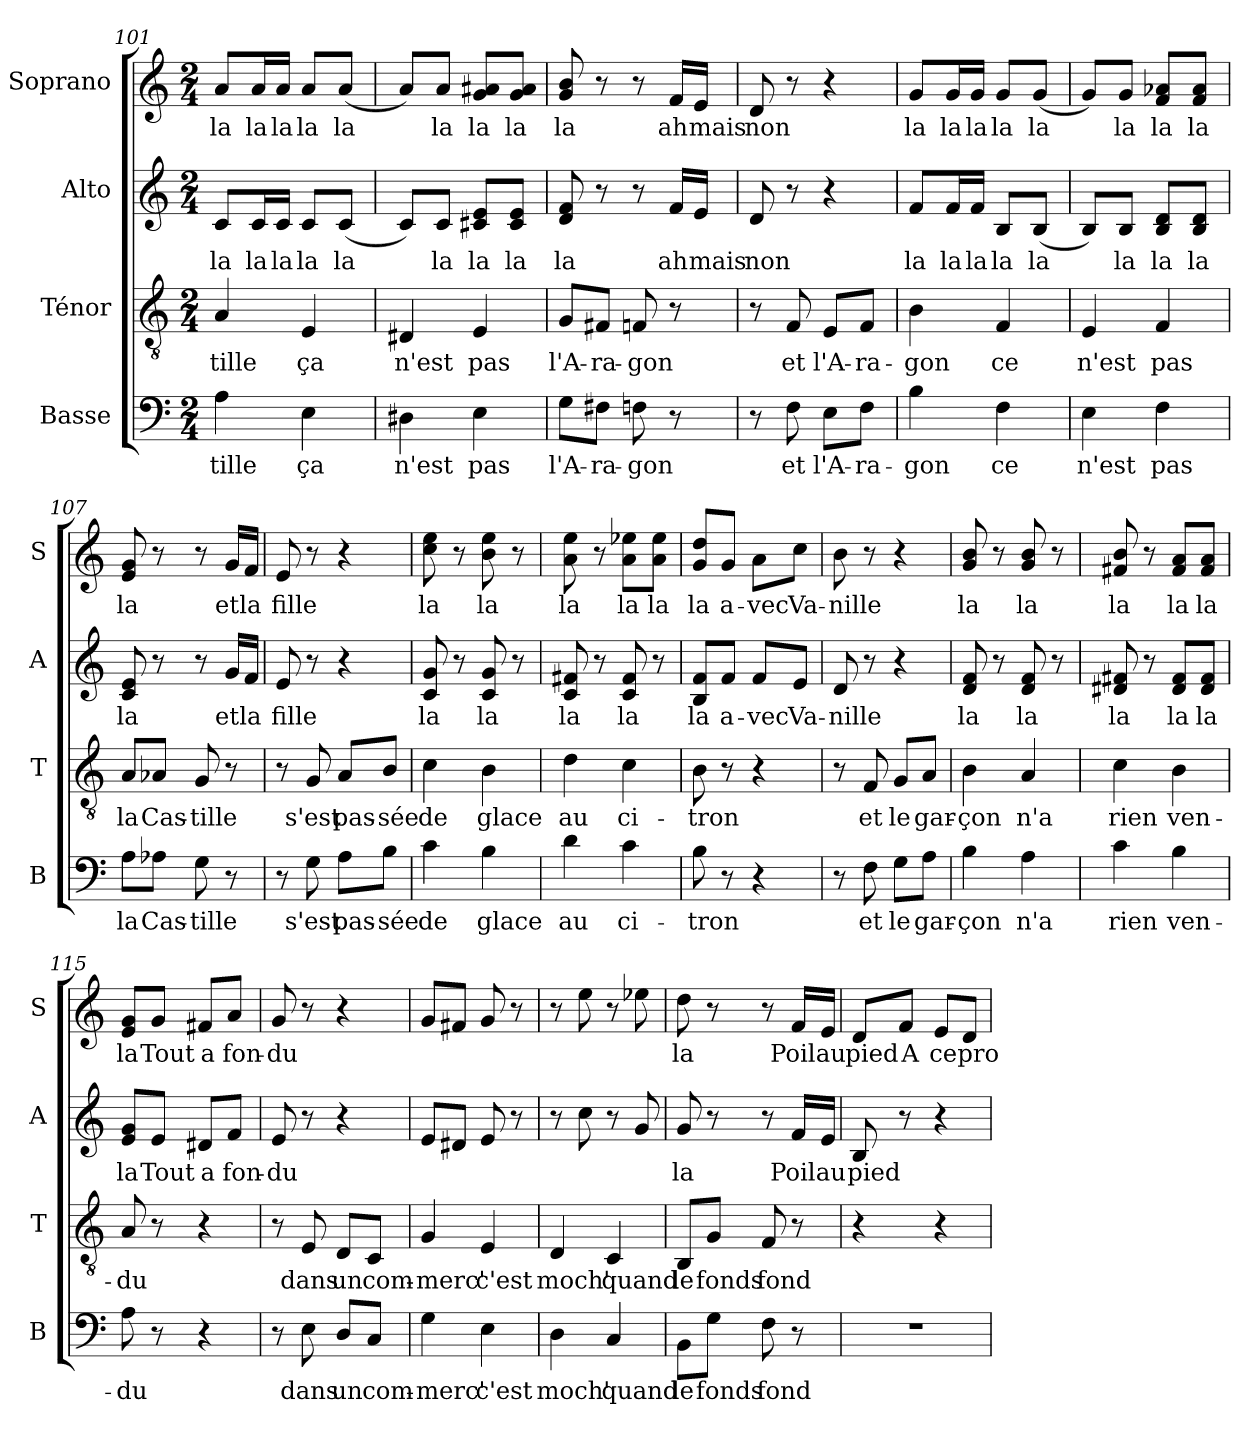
**kern	**text	**kern	**text	**kern	**text	**kern	**text
*part4	*part4	*part3	*part3	*part2	*part2	*part1	*part1
*staff4	*staff4	*staff3	*staff3	*staff2	*staff2	*staff1	*staff1
*I"Basse	*	*I"Ténor	*	*I"Alto	*	*I"Soprano	*
*I'B	*	*I'T	*	*I'A	*	*I'S	*
*clefF4	*	*clefGv2	*	*clefG2	*	*clefG2	*
*k[]	*	*k[]	*	*k[]	*	*k[]	*
*C:	*	*C:	*	*C:	*	*C:	*
*M2/4	*	*M2/4	*	*M2/4	*	*M2/4	*
=101	=101	=101	=101	=101	=101	=101	=101
!	!LO:LY:b	!	!LO:LY:b	!	!LO:LY:b	!	!LO:LY:b
4A\	-tille	4A/	-tille	8c/L	la	8a/L	la
!	!	!	!	!	!LO:LY:b	!	!LO:LY:b
.	.	.	.	16c/L	la	16a/L	la
!	!	!	!	!	!LO:LY:b	!	!LO:LY:b
.	.	.	.	16c/JJ	la	16a/JJ	la
!	!LO:LY:b	!	!LO:LY:b	!	!LO:LY:b	!	!LO:LY:b
4E\	ça	4E/	ça	8c/L	la	8a/L	la
!	!	!	!	!	!LO:LY:b	!	!LO:LY:b
.	.	.	.	(<8c/J	la	(<8a/J	la
=102	=102	=102	=102	=102	=102	=102	=102
!	!LO:LY:b	!	!LO:LY:b	!	!	!	!
4D#X\	n'est	4D#X/	n'est	8c/L)	.	8a/L)	.
!	!	!	!	!	!LO:LY:b	!	!LO:LY:b
.	.	.	.	8c/J	la	8a/J	la
!	!LO:LY:b	!	!LO:LY:b	!	!LO:LY:b	!	!LO:LY:b
4E\	pas	4E/	pas	8c#X/ 8e/L	la	8g/ 8a#X/L	la
!	!	!	!	!	!LO:LY:b	!	!LO:LY:b
.	.	.	.	8c#/ 8e/J	la	8g/ 8a#/J	la
!!LO:LB:g=z
=103	=103	=103	=103	=103	=103	=103	=103
!	!LO:LY:b	!	!LO:LY:b	!	!LO:LY:b	!	!LO:LY:b
8G\L	l'A-	8G/L	l'A-	8d/ 8f/	la	8g/ 8b/	la
!	!LO:LY:b	!	!LO:LY:b	!	!	!	!
8F#X\J	-ra-	8F#X/J	-ra-	8r	.	8r	.
!	!LO:LY:b	!	!LO:LY:b	!	!	!	!
8Fn\	-gon	8Fn/	-gon	8r	.	8r	.
!	!	!	!	!	!LO:LY:b	!	!LO:LY:b
8r	.	8r	.	16f/LL	ah	16f/LL	ah
!	!	!	!	!	!LO:LY:b	!	!LO:LY:b
.	.	.	.	16e/JJ	mais	16e/JJ	mais
=104	=104	=104	=104	=104	=104	=104	=104
!	!	!	!	!	!LO:LY:b	!	!LO:LY:b
8r	.	8r	.	8d/	non	8d/	non
!	!LO:LY:b	!	!LO:LY:b	!	!	!	!
8F\	et	8F/	et	8r	.	8r	.
!	!LO:LY:b	!	!LO:LY:b	!	!	!	!
8E\L	l'A-	8E/L	l'A-	4r	.	4r	.
!	!LO:LY:b	!	!LO:LY:b	!	!	!	!
8F\J	-ra-	8F/J	-ra-	.	.	.	.
=105	=105	=105	=105	=105	=105	=105	=105
!	!LO:LY:b	!	!LO:LY:b	!	!LO:LY:b	!	!LO:LY:b
4B\	-gon	4B\	-gon	8f/L	la	8g/L	la
!	!	!	!	!	!LO:LY:b	!	!LO:LY:b
.	.	.	.	16f/L	la	16g/L	la
!	!	!	!	!	!LO:LY:b	!	!LO:LY:b
.	.	.	.	16f/JJ	la	16g/JJ	la
!	!LO:LY:b	!	!LO:LY:b	!	!LO:LY:b	!	!LO:LY:b
4F\	ce	4F/	ce	8B/L	la	8g/L	la
!	!	!	!	!	!LO:LY:b	!	!LO:LY:b
.	.	.	.	(<8B/J	la	(<8g/J	la
=106	=106	=106	=106	=106	=106	=106	=106
!	!LO:LY:b	!	!LO:LY:b	!	!	!	!
4E\	n'est	4E/	n'est	8B/L)	.	8g/L)	.
!	!	!	!	!	!LO:LY:b	!	!LO:LY:b
.	.	.	.	8B/J	la	8g/J	la
!	!LO:LY:b	!	!LO:LY:b	!	!LO:LY:b	!	!LO:LY:b
4F\	pas	4F/	pas	8B/ 8d/L	la	8f/ 8a-X/L	la
!	!	!	!	!	!LO:LY:b	!	!LO:LY:b
.	.	.	.	8B/ 8d/J	la	8f/ 8a-/J	la
=107	=107	=107	=107	=107	=107	=107	=107
!	!LO:LY:b	!	!LO:LY:b	!	!LO:LY:b	!	!LO:LY:b
8A\L	la	8A/L	la	8c/ 8e/	la	8e/ 8g/	la
!	!LO:LY:b	!	!LO:LY:b	!	!	!	!
8A-X\J	Cas-	8A-X/J	Cas-	8r	.	8r	.
!	!LO:LY:b	!	!LO:LY:b	!	!	!	!
8G\	-tille	8G/	-tille	8r	.	8r	.
!	!	!	!	!	!LO:LY:b	!	!LO:LY:b
8r	.	8r	.	16g/LL	et	16g/LL	et
!	!	!	!	!	!LO:LY:b	!	!LO:LY:b
.	.	.	.	16f/JJ	la	16f/JJ	la
=108	=108	=108	=108	=108	=108	=108	=108
!	!	!	!	!	!LO:LY:b	!	!LO:LY:b
8r	.	8r	.	8e/	fille	8e/	fille
!	!LO:LY:b	!	!LO:LY:b	!	!	!	!
8G\	s'est	8G/	s'est	8r	.	8r	.
!	!LO:LY:b	!	!LO:LY:b	!	!	!	!
8A\L	pas-	8A/L	pas-	4r	.	4r	.
!	!LO:LY:b	!	!LO:LY:b	!	!	!	!
8B\J	-sée	8B/J	-sée	.	.	.	.
!!LO:PB:g=z
=109	=109	=109	=109	=109	=109	=109	=109
!	!LO:LY:b	!	!LO:LY:b	!	!LO:LY:b	!	!LO:LY:b
4c\	de	4c\	de	8c/ 8g/	la	8cc\ 8ee\	la
.	.	.	.	8r	.	8r	.
!	!LO:LY:b	!	!LO:LY:b	!	!LO:LY:b	!	!LO:LY:b
4B\	glace	4B\	glace	8c/ 8g/	la	8b\ 8ee\	la
.	.	.	.	8r	.	8r	.
=110	=110	=110	=110	=110	=110	=110	=110
!	!LO:LY:b	!	!LO:LY:b	!	!LO:LY:b	!	!LO:LY:b
4d\	au	4d\	au	8c/ 8f#X/	la	8a\ 8ee\	la
.	.	.	.	8r	.	8r	.
!	!LO:LY:b	!	!LO:LY:b	!	!LO:LY:b	!	!LO:LY:b
4c\	ci-	4c\	ci-	8c/ 8f#/	la	8a\ 8ee-X\L	la
!	!	!	!	!	!LO:LY:b	!	!LO:LY:b
.	.	.	.	8r	la	8a\ 8ee-\J	la
=111	=111	=111	=111	=111	=111	=111	=111
!	!LO:LY:b	!	!LO:LY:b	!	!LO:LY:b	!	!LO:LY:b
8B\	-tron	8B\	-tron	8B/ 8f/L	la	8g/ 8dd/L	la
!	!	!	!	!	!LO:LY:b	!	!LO:LY:b
8r	.	8r	.	8f/J	a-	8g/J	a-
!	!	!	!	!	!LO:LY:b	!	!LO:LY:b
4r	.	4r	.	8f/L	-vec	8a\L	-vec
!	!	!	!	!	!LO:LY:b	!	!LO:LY:b
.	.	.	.	8e/J	Va-	8cc\J	Va-
=112	=112	=112	=112	=112	=112	=112	=112
!	!	!	!	!	!LO:LY:b	!	!LO:LY:b
8r	.	8r	.	8d/	-nille	8b\	-nille
!	!LO:LY:b	!	!LO:LY:b	!	!	!	!
8F\	et	8F/	et	8r	.	8r	.
!	!LO:LY:b	!	!LO:LY:b	!	!	!	!
8G\L	le	8G/L	le	4r	.	4r	.
!	!LO:LY:b	!	!LO:LY:b	!	!	!	!
8A\J	gar-	8A/J	gar-	.	.	.	.
=113	=113	=113	=113	=113	=113	=113	=113
!	!LO:LY:b	!	!LO:LY:b	!	!LO:LY:b	!	!LO:LY:b
4B\	-çon	4B\	-çon	8d/ 8f/	la	8g/ 8b/	la
.	.	.	.	8r	.	8r	.
!	!LO:LY:b	!	!LO:LY:b	!	!LO:LY:b	!	!LO:LY:b
4A\	n'a	4A/	n'a	8d/ 8f/	la	8g/ 8b/	la
.	.	.	.	8r	.	8r	.
=114	=114	=114	=114	=114	=114	=114	=114
!	!LO:LY:b	!	!LO:LY:b	!	!LO:LY:b	!	!LO:LY:b
4c\	rien	4c\	rien	8d#X/ 8f#X/	la	8f#X/ 8b/	la
.	.	.	.	8r	.	8r	.
!	!LO:LY:b	!	!LO:LY:b	!	!LO:LY:b	!	!LO:LY:b
4B\	ven-	4B\	ven-	8d#/ 8f#/L	la	8f#/ 8a/L	la
!	!	!	!	!	!LO:LY:b	!	!LO:LY:b
.	.	.	.	8d#/ 8f#/J	la	8f#/ 8a/J	la
!!LO:LB:g=z
=115	=115	=115	=115	=115	=115	=115	=115
!	!LO:LY:b	!	!LO:LY:b	!	!LO:LY:b	!	!LO:LY:b
8A\	-du	8A/	-du	8e/ 8g/L	la	8e/ 8g/L	la
!	!	!	!	!	!LO:LY:b	!	!LO:LY:b
8r	.	8r	.	8e/J	Tout	8g/J	Tout
!	!	!	!	!	!LO:LY:b	!	!LO:LY:b
4r	.	4r	.	8d#X/L	a	8f#X/L	a
!	!	!	!	!	!LO:LY:b	!	!LO:LY:b
.	.	.	.	8f/J	fon-	8a/J	fon-
=116	=116	=116	=116	=116	=116	=116	=116
!	!	!	!	!	!LO:LY:b	!	!LO:LY:b
8r	.	8r	.	8e/	-du	8g/	-du
!	!LO:LY:b	!	!LO:LY:b	!	!	!	!
8E\	dans	8E/	dans	8r	.	8r	.
!	!LO:LY:b	!	!LO:LY:b	!	!	!	!
8D/L	un	8D/L	un	4r	.	4r	.
!	!LO:LY:b	!	!LO:LY:b	!	!	!	!
8C/J	com-	8C/J	com-	.	.	.	.
=117	=117	=117	=117	=117	=117	=117	=117
!	!LO:LY:b	!	!LO:LY:b	!	!	!	!
4G\	-merc'	4G/	-merc'	8e/L	.	8g/L	.
.	.	.	.	8d#X/J	.	8f#X/J	.
!	!LO:LY:b	!	!LO:LY:b	!	!	!	!
4E\	c'est	4E/	c'est	8e/	.	8g/	.
.	.	.	.	8r	.	8r	.
=118	=118	=118	=118	=118	=118	=118	=118
!	!LO:LY:b	!	!LO:LY:b	!	!	!	!
4D\	moch'	4D/	moch'	8r	.	8r	.
.	.	.	.	8cc\	.	8ee\	.
!	!LO:LY:b	!	!LO:LY:b	!	!	!	!
4C/	quand	4C/	quand	8r	.	8r	.
.	.	.	.	8g/	.	8ee-X\	.
=119	=119	=119	=119	=119	=119	=119	=119
!	!LO:LY:b	!	!LO:LY:b	!	!LO:LY:b	!	!LO:LY:b
8BB\L	le	8BB/L	le	8g/	la	8dd\	la
!	!LO:LY:b	!	!LO:LY:b	!	!	!	!
8G\J	fonds	8G/J	fonds	8r	.	8r	.
!	!LO:LY:b	!	!LO:LY:b	!	!	!	!
8F\	fond	8F/	fond	8r	.	8r	.
!	!	!	!	!	!LO:LY:b	!	!LO:LY:b
8r	.	8r	.	16f/LL	Poil	16f/LL	Poil
!	!	!	!	!	!LO:LY:b	!	!LO:LY:b
.	.	.	.	16e/JJ	au	16e/JJ	au
!!LO:LB:g=z
=120	=120	=120	=120	=120	=120	=120	=120
!	!	!	!	!	!LO:LY:b	!	!LO:LY:b
2r	.	4r	.	8B/	pied	8d/L	pied
!	!	!	!	!	!	!	!LO:LY:b
.	.	.	.	8r	.	8f/J	A
!	!	!	!	!	!	!	!LO:LY:b
.	.	4r	.	4r	.	8e/L	ce
!	!	!	!	!	!	!	!LO:LY:b
.	.	.	.	.	.	8d/J	pro-
=	=	=	=	=	=	=	=
*-	*-	*-	*-	*-	*-	*-	*-
